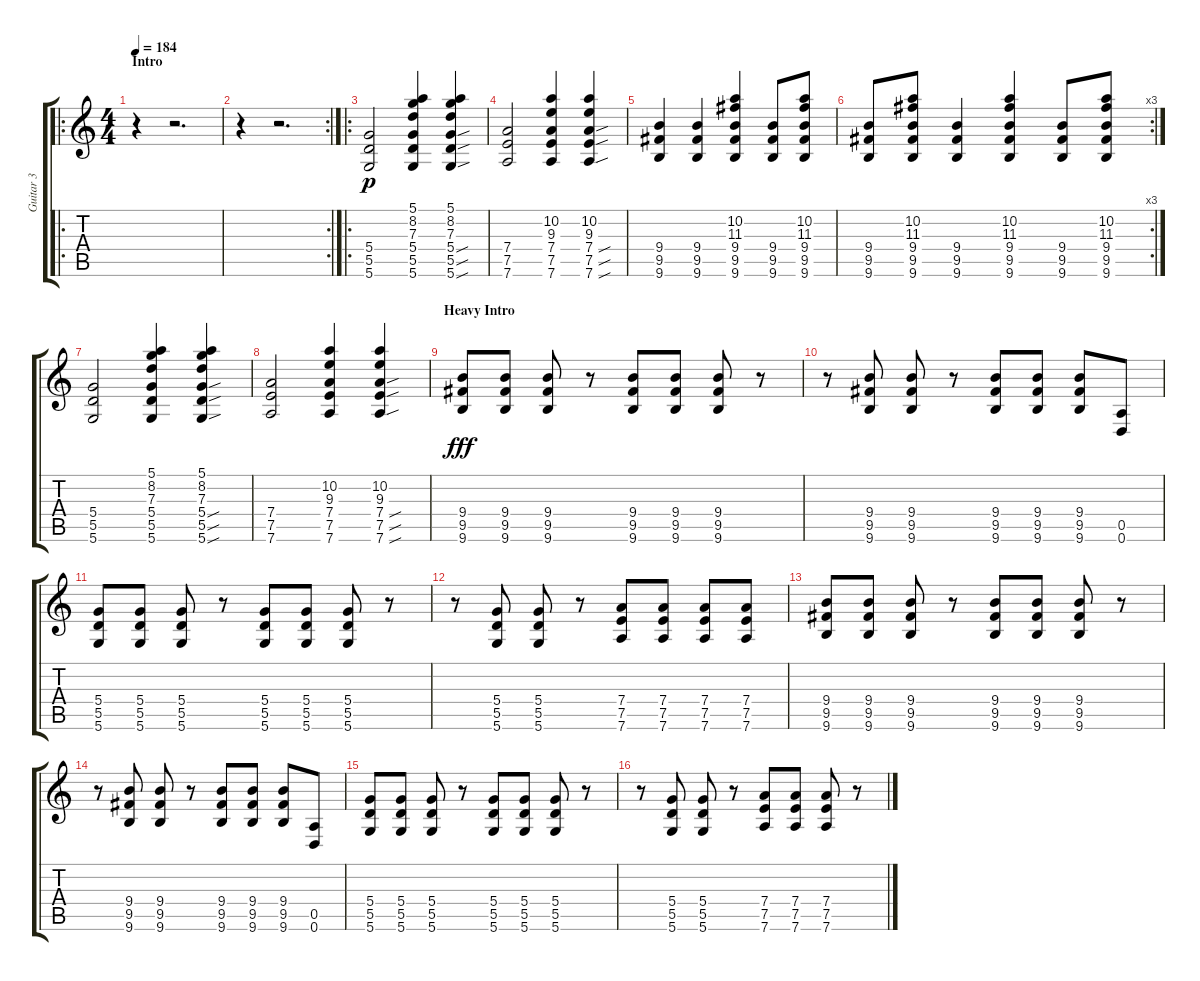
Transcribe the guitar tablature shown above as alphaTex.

\track ("Guitar 3" "Guitar 3") {instrument distortionguitar}
\staff {score tabs}
\tuning (E4 B3 G3 D3 A2 D2) {hide}
\ro
\ts (4 4)
\section ("" "Intro")
\tempo 184
\clef g2
\ks c
r.4{dy p instrument distortionguitar} r.2{d} |
\rc 2
r.4 r.2{d} |
\ro
(5.4 5.5 5.6).2 (5.1 8.2 7.3 5.4 5.5 5.6).4 (5.1 8.2 7.3 5.4{sou} 5.5{sou} 5.6{sou}).4 |
(7.4 7.5 7.6).2 (10.2 9.3 7.4 7.5 7.6).4 (10.2 9.3 7.4{sou} 7.5{sou} 7.6{sou}).4 |
(9.4 9.5 9.6).4 (9.4 9.5 9.6).4 (10.2 11.3 9.4 9.5 9.6).4 (9.4 9.5 9.6).8 (10.2 11.3 9.4 9.5 9.6).8 |
\rc 3
(9.4 9.5 9.6).8 (10.2 11.3 9.4 9.5 9.6).8 (9.4 9.5 9.6).4 (10.2 11.3 9.4 9.5 9.6).4 (9.4 9.5 9.6).8 (10.2 11.3 9.4 9.5 9.6).8 |
(5.4 5.5 5.6).2 (5.1 8.2 7.3 5.4 5.5 5.6).4 (5.1 8.2 7.3 5.4{sou} 5.5{sou} 5.6{sou}).4 |
(7.4 7.5 7.6).2 (10.2 9.3 7.4 7.5 7.6).4 (10.2 9.3 7.4{sou} 7.5{sou} 7.6{sou}).4 |
\section ("" "Heavy Intro")
(9.4 9.5 9.6).8{dy fff} (9.4 9.5 9.6).8 (9.4 9.5 9.6).8 r.8 (9.4 9.5 9.6).8 (9.4 9.5 9.6).8 (9.4 9.5 9.6).8 r.8 |
r.8 (9.4 9.5 9.6).8 (9.4 9.5 9.6).8 r.8 (9.4 9.5 9.6).8 (9.4 9.5 9.6).8 (9.4 9.5 9.6).8 (0.5 0.6).8 |
(5.4 5.5 5.6).8 (5.4 5.5 5.6).8 (5.4 5.5 5.6).8 r.8 (5.4 5.5 5.6).8 (5.4 5.5 5.6).8 (5.4 5.5 5.6).8 r.8 |
r.8 (5.4 5.5 5.6).8 (5.4 5.5 5.6).8 r.8 (7.4 7.5 7.6).8 (7.4 7.5 7.6).8 (7.4 7.5 7.6).8 (7.4 7.5 7.6).8 |
(9.4 9.5 9.6).8 (9.4 9.5 9.6).8 (9.4 9.5 9.6).8 r.8 (9.4 9.5 9.6).8 (9.4 9.5 9.6).8 (9.4 9.5 9.6).8 r.8 |
r.8 (9.4 9.5 9.6).8 (9.4 9.5 9.6).8 r.8 (9.4 9.5 9.6).8 (9.4 9.5 9.6).8 (9.4 9.5 9.6).8 (0.5 0.6).8 |
(5.4 5.5 5.6).8 (5.4 5.5 5.6).8 (5.4 5.5 5.6).8 r.8 (5.4 5.5 5.6).8 (5.4 5.5 5.6).8 (5.4 5.5 5.6).8 r.8 |
r.8 (5.4 5.5 5.6).8 (5.4 5.5 5.6).8 r.8 (7.4 7.5 7.6).8 (7.4 7.5 7.6).8 (7.4 7.5 7.6).8 r.8
